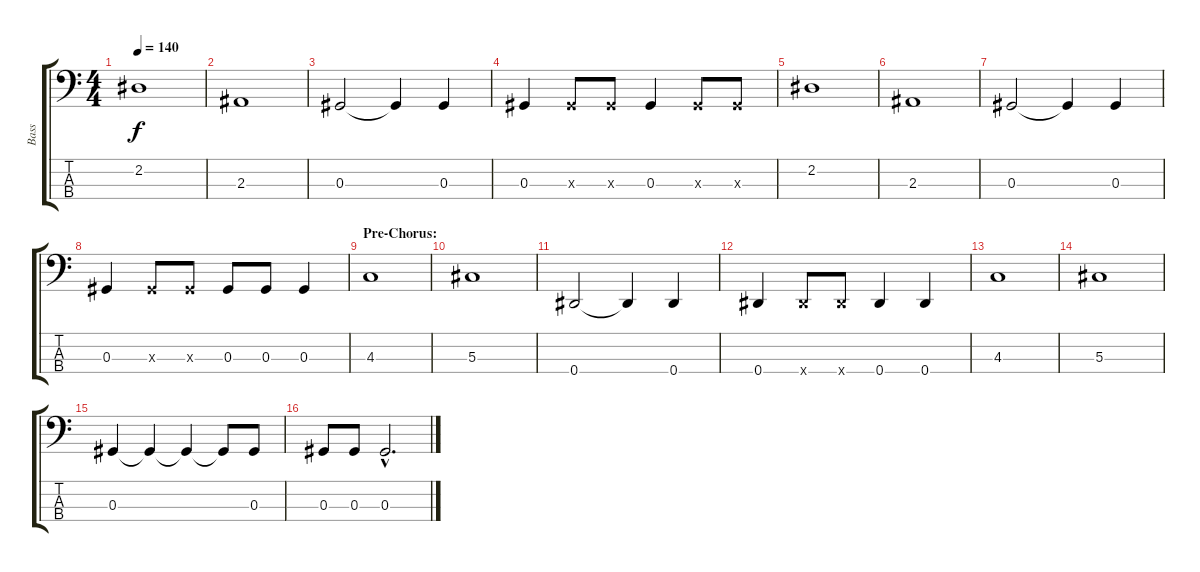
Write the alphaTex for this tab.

\track ("Bass" "Bass") {instrument slapbass2}
\staff {score tabs}
\tuning (Gb2 Db2 Ab1 Eb1) {hide}
\ts (4 4)
\tempo 140
\clef f4
\ks c
2.2.1{dy f} |
2.3.1 |
0.3.2 0.3{t}.4 0.3.4 |
0.3.4 0.3{x}.8 0.3{x}.8 0.3.4 0.3{x}.8 0.3{x}.8 |
2.2.1 |
2.3.1 |
0.3.2 0.3{t}.4 0.3.4 |
0.3.4 0.3{x}.8 0.3{x}.8 0.3.8 0.3.8 0.3.4 |
\section ("" "Pre-Chorus:")
4.3.1 |
5.3.1 |
0.4.2 0.4{t}.4 0.4.4 |
0.4.4 0.4{x}.8 0.4{x}.8 0.4.4 0.4.4 |
4.3.1 |
5.3.1 |
0.3.4 0.3{t}.4 0.3{t}.4 0.3{t}.8 0.3.8 |
0.3.8 0.3.8 0.3{hac}.2{d}
